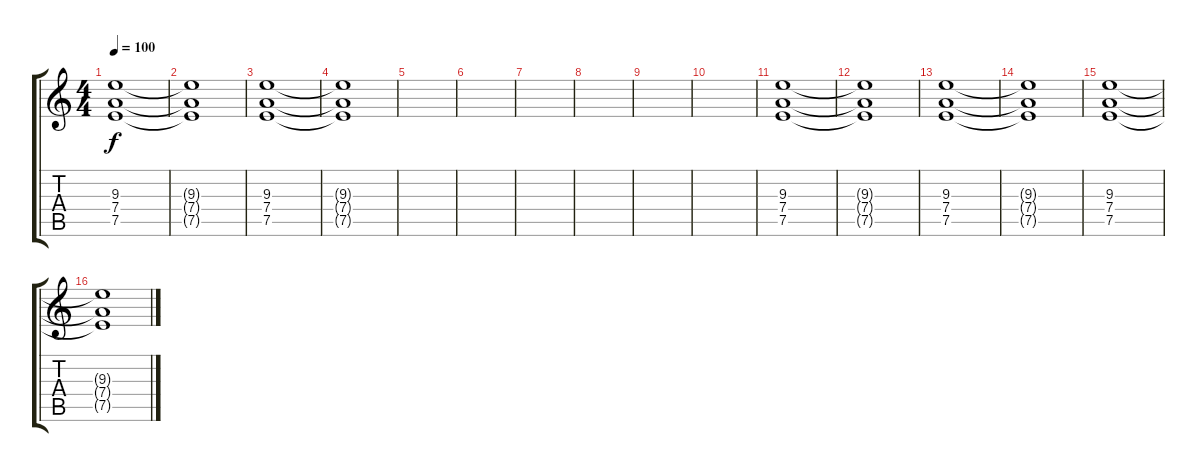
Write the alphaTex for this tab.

\track "" {instrument distortionguitar}
\staff {score tabs}
\tuning (E4 B3 G3 D3 A2 E2) {hide}
\ts (4 4)
\tempo 100
\clef g2
\ks c
(9.3 7.4 7.5).1{dy f} |
(9.3{t} 7.4{t} 7.5{t}).1 |
(9.3 7.4 7.5).1 |
(9.3{t} 7.4{t} 7.5{t}).1 |
|
|
|
|
|
|
(9.3 7.4 7.5).1 |
(9.3{t} 7.4{t} 7.5{t}).1 |
(9.3 7.4 7.5).1 |
(9.3{t} 7.4{t} 7.5{t}).1 |
(9.3 7.4 7.5).1 |
(9.3{t} 7.4{t} 7.5{t}).1
